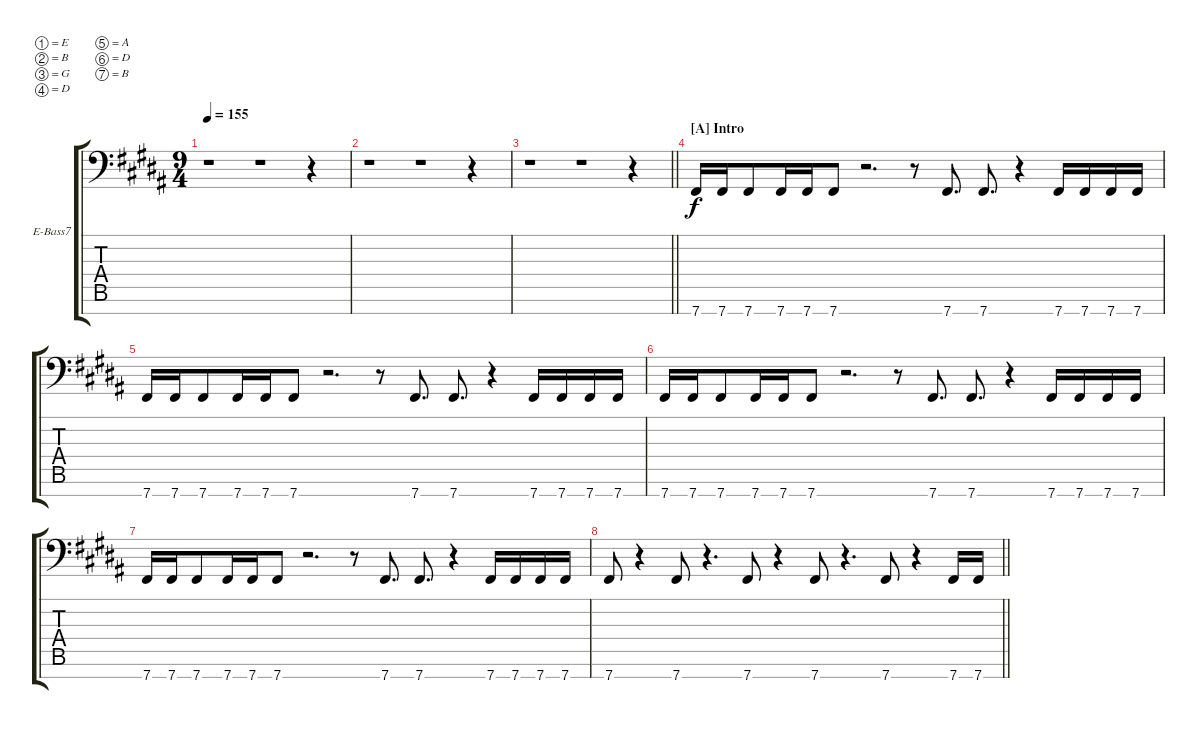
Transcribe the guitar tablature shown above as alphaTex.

\bracketExtendMode groupsimilarinstruments
\firstSystemTrackNameOrientation horizontal
\otherSystemsTrackNameOrientation horizontal
\track ("Chebon Littlefield" "E-Bass7") {instrument electricbassfinger}
\staff {score tabs}
\tuning (E3 B2 G2 D2 A1 D1 B0)
\ts (9 4)
\tempo 155
\clef f4
\ks b
r.1{dy f instrument electricbassfinger} r.1 r.4 |
\beaming (8 6 6 6)
r.1 r.1 r.4 |
\barLineRight lightlight
r.1 r.1 r.4 |
\section ("A" "Intro")
7.7.16 7.7.16 7.7.8 7.7.16 7.7.16 7.7.8 r.2{d} r.8 7.7.8{d} 7.7.8{d} r.4 7.7.16 7.7.16 7.7.16 7.7.16 |
7.7.16 7.7.16 7.7.8 7.7.16 7.7.16 7.7.8 r.2{d} r.8 7.7.8{d} 7.7.8{d} r.4 7.7.16 7.7.16 7.7.16 7.7.16 |
7.7.16 7.7.16 7.7.8 7.7.16 7.7.16 7.7.8 r.2{d} r.8 7.7.8{d} 7.7.8{d} r.4 7.7.16 7.7.16 7.7.16 7.7.16 |
7.7.16 7.7.16 7.7.8 7.7.16 7.7.16 7.7.8 r.2{d} r.8 7.7.8{d} 7.7.8{d} r.4 7.7.16 7.7.16 7.7.16 7.7.16 |
\barLineRight lightlight
7.7.8 r.4 7.7.8 r.4{d} 7.7.8 r.4 7.7.8 r.4{d} 7.7.8 r.4 7.7.16 7.7.16
